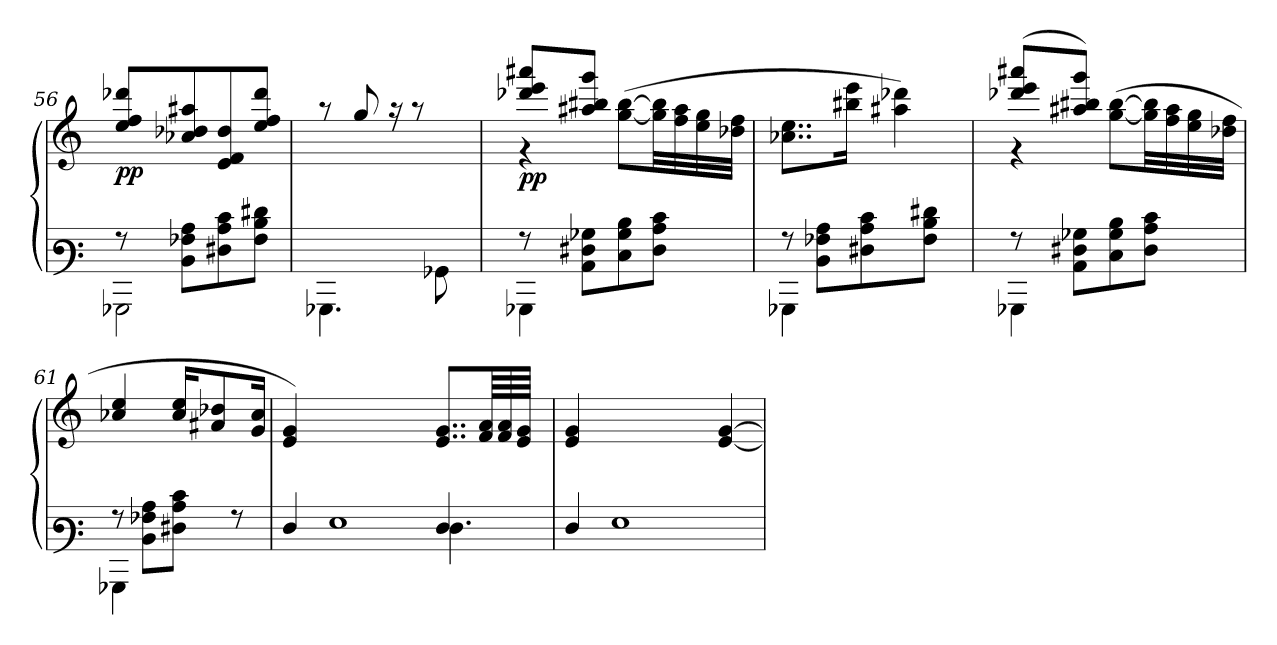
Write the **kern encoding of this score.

**kern	**kern	**dynam
*part1	*part1	*part1
*staff2	*staff1	*staff1/2
*clefF3	*clefG3	*
=56	=56	=56
*^	*	*
!	!	!	!LO:DY:b
8r	2BBB-X\	8cc/ 8dd/ 8bb-X/L	pp
8D\ 8A-X\ 8c\L	.	8a-X/ 8b-/ 8ff#X/	.
8F#X\ 8c\ 8e\	.	8c/ 8d/ 8b-/	.
8A-\ 8d\ 8f#X\J	.	8cc/ 8dd/ 8bb-/J	.
*v	*v	*	*
=57	=57	=57
4.BBB-X\	8rff	.
.	8ee/k	.
.	16ree	.
.	8rff	.
8BB-X\	.	.
.	16ryy	.
!!LO:LB:g=z
=58	=58	=58
*^	*^	*
!	!	!	!	!LO:DY:b
8r	4BBB-X\	8bb-X/ 8ccc/ 8fff#X/L	4re	pp
8C\ 8F#X\ 8B-X\L	.	8ff#X/ 8gg#X/ 8eee/J	.	.
8E\ 8B-\ 8d\	4ryy	4ryy	(>[<8ee\ [<8gg#\L	.
8F#\ 8c\ 8e\J	.	.	32ee\] 32gg#\]LL	.
.	.	.	32dd\ 32ff#\	.
.	.	.	32cc\ 32ee\	.
.	.	.	32b-X\ 32dd\JJJ	.
*	*	*v	*v	*
=59	=59	=59	=59
8r	4BBB-X\	8..a-X\ 8..cc\L	.
8D\ 8A-X\ 8c\L	.	.	.
.	.	16gg#X\ 16ccc\Jk	.
8F#X\ 8c\ 8e\	32ryy	.	.
.	4ryy	4ff#X\ 4bb-X\)	.
8A-\ 8d\ 8f#X\J	.	.	.
32ryy	.	.	.
=60	=60	=60	=60
*	*	*^	*
8r	4BBB-X\	(<8bb-X/ 8ccc/ 8fff#X/L	4re	.
8C\ 8F#X\ 8B-X\L	.	8ff#X/ 8gg#X/ 8eee/J)	.	.
8E\ 8B-\ 8d\	4ryy	4ryy	(>[<8ee\ [<8gg#\L	.
8F#\ 8c\ 8e\J	.	.	32ee\] 32gg#\]LL	.
.	.	.	32dd\ 32ff#\	.
.	.	.	32cc\ 32ee\	.
.	.	.	32b-X\ 32dd\JJJ	.
*	*	*v	*v	*
=61	=61	=61	=61
8r	4BBB-X\	4a-X/ 4cc/	.
8D\ 8A-X\ 8c\L	.	.	.
8F#X\ 8c\ 8e\J	4ryy	16a-/ 16cc/KL	.
.	.	8f#X/ 8b-X/	.
8rA	.	.	.
.	.	16e/ 16a-/Jk	.
!!LO:LB:g=z
=62	=62	=62	=62
4F/	4ryy	(4c/ 4e/)	.
*v	*v	*	*
1G	1ryy	.
*^	*	*
4F/	4.F\	(8..c/ 8..e/L	.
.	.	64d/ 64f/LLL	.
.	.	64d/ 64f/	.
8ryy	.	64c/ 64e/JJJJ	.
.	.	16..ryy	.
*v	*v	*	*
=63	=63	=63
4F/	(4c/ 4e/	.
1G	1ryy	.
4ryy	[<4c/ [<4e/	.
=	=	=
*-	*-	*-
